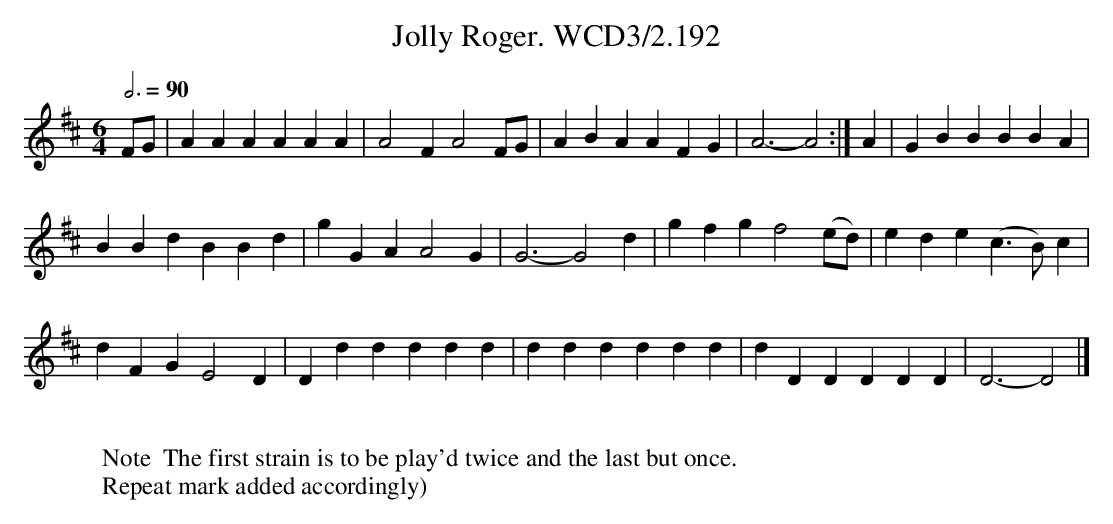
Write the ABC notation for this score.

X:1
T:Jolly Roger. WCD3/2.192
M:6/4
L:1/4
Q:3/4=90
K:D
F/G/|AAAAAA|A2F A2F/G/|ABA AFG|A3-A2:|A|GBBBBA|
BBd BBd|gGA A2G|G3-G2d|gfg f2 (e/d/)|ede (c3/B/)c|
dFG E2D|Dddddd|dddddd|dDDDDD|D3-D2|]
W:
W:Note  The first strain is to be play'd twice and the last but once.
W:Repeat mark added accordingly)
